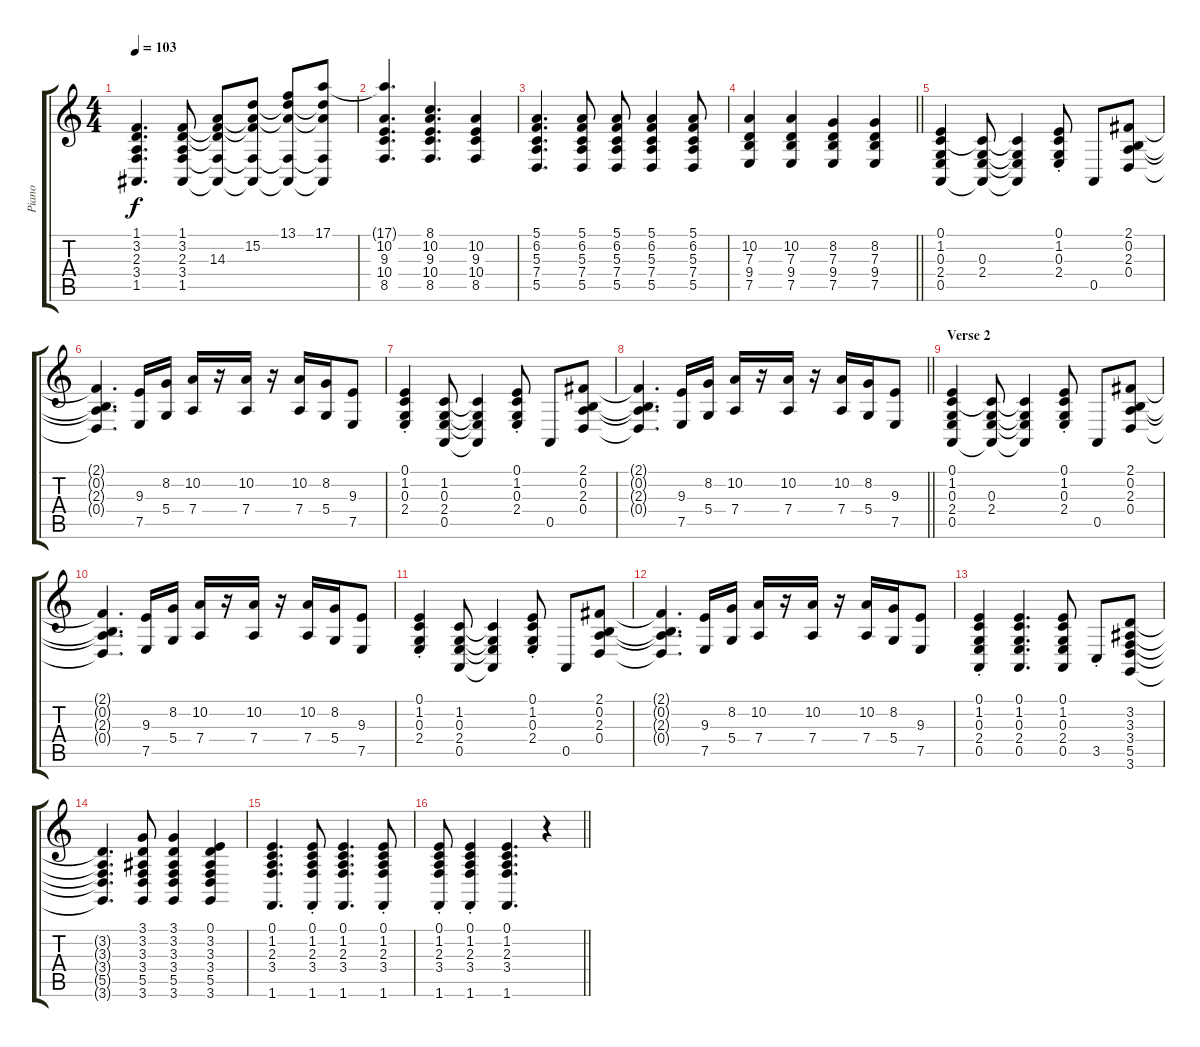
\track ("Piano" "Piano") {instrument acousticgrandpiano}
\staff {score tabs}
\tuning (E4 B3 G3 D3 A2 E2) {hide}
\ts (4 4)
\tempo 103
\clef g2
\ks c
(1.1 3.2 2.3 3.4 1.5).4{d dy f} (1.1 3.2 2.3 3.4 1.5).8 (1.1{t} 3.2{t} 14.3 3.4{t} 1.5{t}).8 (1.1{t} 15.2 14.3{t} 3.4{t} 1.5{t}).8 (13.1 15.2{t} 14.3{t} 3.4{t} 1.5{t}).8 (17.1 15.2{t} 14.3{t} 3.4{t} 1.5{t}).8 |
(17.1{t} 10.2 9.3 10.4 8.5).4{d} (8.1 10.2 9.3 10.4 8.5).4{d} (10.2 9.3 10.4 8.5).4 |
(5.1 6.2 5.3 7.4 5.5).4{d} (5.1 6.2 5.3 7.4 5.5).8 (5.1 6.2 5.3 7.4 5.5).8 (5.1 6.2 5.3 7.4 5.5).4 (5.1 6.2 5.3 7.4 5.5).8 |
\barLineRight lightlight
(10.2 7.3 9.4 7.5).4 (10.2 7.3 9.4 7.5).4 (8.2 7.3 9.4 7.5).4 (8.2 7.3 9.4 7.5).4 |
(0.1 1.2 0.3 2.4 0.5).4 (1.2{t} 0.3 2.4 0.5{t}).8 (1.2{t} 0.3{t} 2.4{t} 0.5{t}).4 (0.1{st} 1.2{st} 0.3{st} 2.4{st}).8 0.5.8 (2.1 0.2 2.3 0.4).8 |
(2.1{t} 0.2{t} 2.3{t} 0.4{t}).4{d} (9.3 7.5).16 (8.2 5.4).16 (10.2 7.4).16 r.16 (10.2 7.4).16 r.16 (10.2 7.4).16 (8.2 5.4).16 (9.3 7.5).8 |
(0.1{st} 1.2{st} 0.3{st} 2.4{st}).4 (1.2 0.3 2.4 0.5).8 (1.2{t} 0.3{t} 2.4{t} 0.5{t}).4 (0.1{st} 1.2{st} 0.3{st} 2.4{st}).8 0.5.8 (2.1 0.2 2.3 0.4).8 |
\barLineRight lightlight
(2.1{t} 0.2{t} 2.3{t} 0.4{t}).4{d} (9.3 7.5).16 (8.2 5.4).16 (10.2 7.4).16 r.16 (10.2 7.4).16 r.16 (10.2 7.4).16 (8.2 5.4).16 (9.3 7.5).8 |
\section ("" "Verse 2")
(0.1 1.2 0.3 2.4 0.5).4 (1.2{t} 0.3 2.4 0.5{t}).8 (1.2{t} 0.3{t} 2.4{t} 0.5{t}).4 (0.1{st} 1.2{st} 0.3{st} 2.4{st}).8 0.5.8 (2.1 0.2 2.3 0.4).8 |
(2.1{t} 0.2{t} 2.3{t} 0.4{t}).4{d} (9.3 7.5).16 (8.2 5.4).16 (10.2 7.4).16 r.16 (10.2 7.4).16 r.16 (10.2 7.4).16 (8.2 5.4).16 (9.3 7.5).8 |
(0.1{st} 1.2{st} 0.3{st} 2.4{st}).4 (1.2 0.3 2.4 0.5).8 (1.2{t} 0.3{t} 2.4{t} 0.5{t}).4 (0.1{st} 1.2{st} 0.3{st} 2.4{st}).8 0.5.8 (2.1 0.2 2.3 0.4).8 |
(2.1{t} 0.2{t} 2.3{t} 0.4{t}).4{d} (9.3 7.5).16 (8.2 5.4).16 (10.2 7.4).16 r.16 (10.2 7.4).16 r.16 (10.2 7.4).16 (8.2 5.4).16 (9.3 7.5).8 |
(0.1{st} 1.2{st} 0.3{st} 2.4{st} 0.5{st}).4 (0.1 1.2 0.3 2.4 0.5).4{d} (0.1 1.2 0.3 2.4 0.5).8 3.5{st}.8 (3.2 3.3 3.4 5.5 3.6).8 |
(3.2{t} 3.3{t} 3.4{t} 5.5{t} 3.6{t}).4{d} (3.1 3.2 3.3 3.4 5.5 3.6).8 (3.1 3.2 3.3 3.4 5.5 3.6).4 (0.1 3.2 3.3 3.4 5.5 3.6).4 |
(0.1 1.2 2.3 3.4 1.6).4{d} (0.1{st} 1.2{st} 2.3{st} 3.4{st} 1.6{st}).8 (0.1 1.2 2.3 3.4 1.6).4{d} (0.1{st} 1.2{st} 2.3{st} 3.4{st} 1.6{st}).8 |
\barLineRight lightlight
(0.1{st} 1.2{st} 2.3{st} 3.4{st} 1.6{st}).8 (0.1{st} 1.2{st} 2.3{st} 3.4{st} 1.6{st}).4 (0.1 1.2 2.3 3.4 1.6).4{d} r.4
